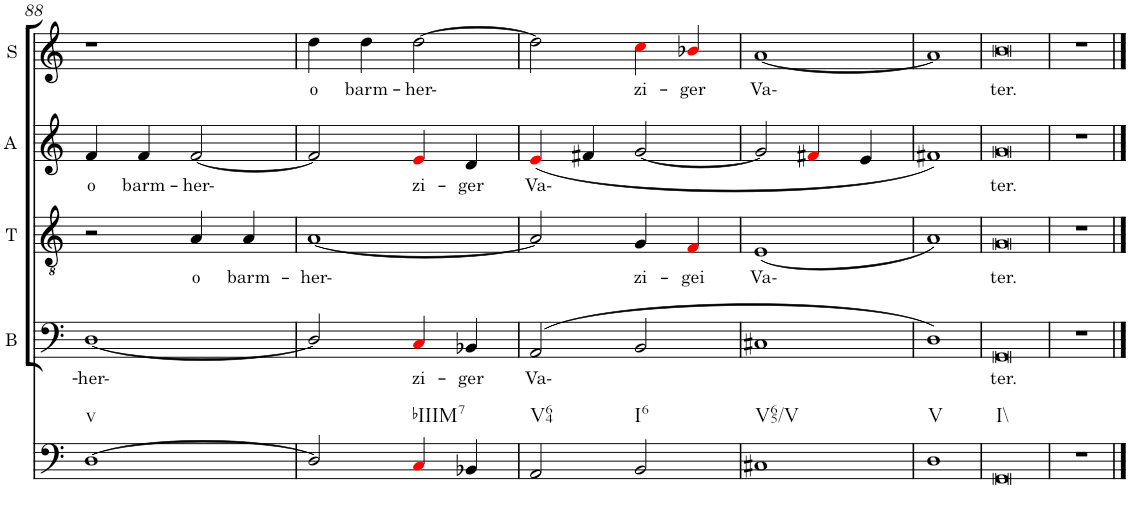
**kern	**kern	**text	**kern	**text	**kern	**text	**kern	**text
*part5	*part4	*part4	*part3	*part3	*part2	*part2	*part1	*part1
*staff5	*staff4	*staff4	*staff3	*staff3	*staff2	*staff2	*staff1	*staff1
*I"Continuo	*I"Bass	*	*I"Tenor	*	*I"Alto	*	*I"Soprano	*
*	*I'B	*	*I'T	*	*I'A	*	*I'S	*
!!LO:PB:g=z
*clefG2	*clefG2	*	*clefF4	*	*clefF4	*	*clefGv2	*
*k[]	*k[]	*	*k[]	*	*k[]	*	*k[]	*
*	*	*	*M4/4	*	*M4/4	*	*M4/4	*
=88	=88	=88	=88	=88	=88	=88	=88	=88
!LO:TX:b:t=v	!	!	!	!	!	!	!	!
!	!	!LO:LY:b	!	!	!	!LO:LY:b	!	!
[1D	[1D	her-	2r	.	4f/	o	1r	.
!	!	!	!	!	!	!LO:LY:b	!	!
.	.	.	.	.	4f/	barm-	.	.
!	!	!	!	!LO:LY:b	!	!LO:LY:b	!	!
.	.	.	4A/	o	[2f/	her-	.	.
!	!	!	!	!LO:LY:b	!	!	!	!
.	.	.	4A/	barm-	.	.	.	.
=89	=89	=89	=89	=89	=89	=89	=89	=89
!	!	!	!	!LO:LY:b	!	!	!	!LO:LY:b
2D/]	2D/]	.	[1A	her-	2f/]	.	4dd\	o
!	!	!	!	!	!	!	!	!LO:LY:b
.	.	.	.	.	.	.	4dd\	barm-
!LO:TX:b:t=bIIIM7	!	!	!	!	!	!	!	!
!	!	!LO:LY:b	!	!	!	!LO:LY:b	!	!LO:LY:b
4Ci/	4Ci/	zi-	.	.	4ei/	zi-	[2dd\	her-
!	!	!LO:LY:b	!	!	!	!LO:LY:b	!	!
4BB-X/	4BB-X/	ger	.	.	4d/	ger	.	.
=90	=90	=90	=90	=90	=90	=90	=90	=90
!LO:TX:b:t=V64	!	!	!	!	!	!	!	!
!	!	!LO:LY:b	!	!	!	!LO:LY:b	!	!
2AA/	(2AA/	Va-	2A/]	.	(4ei/	Va-	2dd\]	.
.	.	.	.	.	4f#X/	.	.	.
!LO:TX:b:t=I6	!	!	!	!	!	!	!	!
!	!	!	!	!LO:LY:b	!	!	!	!LO:LY:b
2BB/	2BB/	.	4G/	zi-	[2g/	.	4cci\	zi-
!	!	!	!	!LO:LY:b	!	!	!	!LO:LY:b
.	.	.	4Fi/	gei	.	.	4b-Xi/	ger
=91	=91	=91	=91	=91	=91	=91	=91	=91
!LO:TX:b:t=V65/V	!	!	!	!	!	!	!	!
!	!	!	!	!LO:LY:b	!	!	!	!LO:LY:b
1C#X	1C#X	.	(1E	Va-	2g/]	.	[1a	Va-
.	.	.	.	.	4f#Xi/	.	.	.
.	.	.	.	.	4e/	.	.	.
=92	=92	=92	=92	=92	=92	=92	=92	=92
!LO:TX:b:t=V	!	!	!	!	!	!	!	!
1D	1D)	.	1A)	.	1f#X)	.	1a]	.
=93	=93	=93	=93	=93	=93	=93	=93	=93
!LO:TX:b:t=I\\	!	!	!	!	!	!	!	!
!	!	!LO:LY:b	!	!LO:LY:b	!	!LO:LY:b	!	!LO:LY:b
[1GG	[1GG	ter.	[1G	ter.	[1g	ter.	[1b	ter.
=94	=94	=94	=94	=94	=94	=94	=94	=94
1r	1r	.	1r	.	1r	.	1r	.
1GG]	1GG]	.	1G]	.	1g]	.	1b]	.
==	==	==	==	==	==	==	==	==
*-	*-	*-	*-	*-	*-	*-	*-	*-
